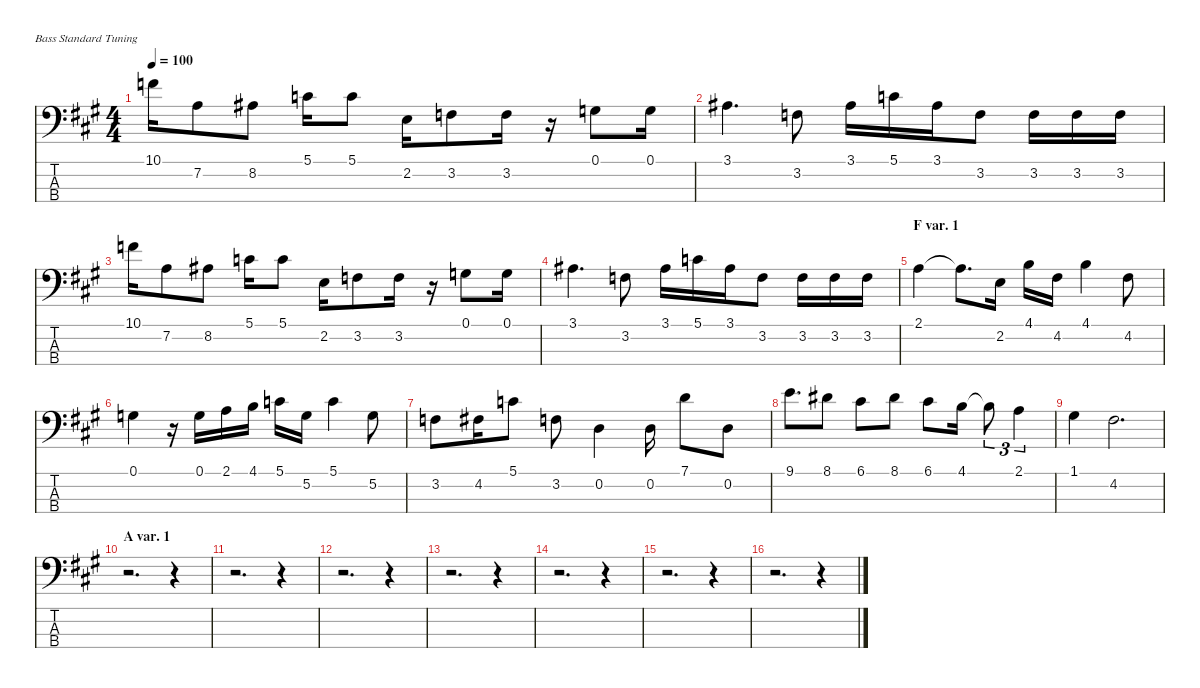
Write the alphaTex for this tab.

\defaultSystemsLayout 4
\hideDynamics
\bracketExtendMode nobrackets
\singleTrackTrackNamePolicy hidden
\multiTrackTrackNamePolicy hidden
\otherSystemsTrackNameOrientation horizontal
\track ("Bass" "ac.bs.") {instrument acousticbass}
\staff {score tabs}
\tuning (G2 D2 A1 E1)
\ts (4 4)
\tempo 100
\clef f4
\ks a
10.1{acc forcenatural}.16{dy f beam Down} 7.2{acc forcenatural}.8{beam Down} 8.2{acc #}.8{beam Down} 5.1{acc forcenatural}.16{beam Down} 5.1{acc forcenatural}.8{beam Down} 2.2{acc forcenatural}.16{beam Down} 3.2{acc forcenatural}.8{beam Down} 3.2{acc forcenatural}.16{beam Down} r.16{beam Down} 0.1{acc forcenatural}.8{beam Down} 0.1{acc forcenatural}.16{beam Down} |
3.1{acc #}.4{d beam Down} 3.2{acc forcenatural}.8{beam Down} 3.1{acc #}.16{beam Down} 5.1{acc forcenatural}.16{beam Down} 3.1{acc #}.16{beam Down} 3.2{acc forcenatural}.8{beam Down} 3.2{acc forcenatural}.16{beam Down} 3.2{acc forcenatural}.16{beam Down} 3.2{acc forcenatural}.16{beam Down} |
10.1{acc forcenatural}.16{beam Down} 7.2{acc forcenatural}.8{beam Down} 8.2{acc #}.8{beam Down} 5.1{acc forcenatural}.16{beam Down} 5.1{acc forcenatural}.8{beam Down} 2.2{acc forcenatural}.16{beam Down} 3.2{acc forcenatural}.8{beam Down} 3.2{acc forcenatural}.16{beam Down} r.16{beam Down} 0.1{acc forcenatural}.8{beam Down} 0.1{acc forcenatural}.16{beam Down} |
3.1{acc #}.4{d beam Down} 3.2{acc forcenatural}.8{beam Down} 3.1{acc #}.16{beam Down} 5.1{acc forcenatural}.16{beam Down} 3.1{acc #}.16{beam Down} 3.2{acc forcenatural}.8{beam Down} 3.2{acc forcenatural}.16{beam Down} 3.2{acc forcenatural}.16{beam Down} 3.2{acc forcenatural}.16{beam Down} |
\section ("" "F var. 1")
2.1{acc forcenatural}.4{beam Down} 2.1{t acc forcenatural}.8{d beam Down} 2.2{acc forcenatural}.16{beam Down} 4.1{acc forcenatural}.16{beam Down} 4.2{acc #}.16{beam Down} 4.1{acc forcenatural}.4{beam Down} 4.2{acc #}.8{beam Down} |
0.1{acc forcenatural}.4{beam Down} r.16{beam Down} 0.1{acc forcenatural}.16{beam Down} 2.1{acc forcenatural}.16{beam Down} 4.1{acc forcenatural}.16{beam Down} 5.1{acc forcenatural}.16{beam Down} 5.2{acc forcenatural}.16{beam Down} 5.1{acc forcenatural}.4{beam Down} 5.2{acc forcenatural}.8{beam Down} |
3.2{acc forcenatural}.8{beam Down} 4.2{acc #}.16{beam Down} 5.1{acc forcenatural}.8{beam Down} 3.2{acc forcenatural}.8{beam Down} 0.2{acc forcenatural}.4{beam Down} 0.2{acc forcenatural}.16{beam Down} 7.1{acc forcenatural}.8{beam Down} 0.2{acc forcenatural}.8{beam Down} |
9.1{acc forcenatural}.8{d beam Down} 8.1{acc #}.8{beam Down} 6.1{acc #}.8{beam Down} 8.1{acc #}.8{beam Down} 6.1{acc #}.8{beam Down} 4.1{acc forcenatural}.16{beam Down} 4.1{t acc forcenatural}.8{tu (3 2) beam Down} 2.1{acc forcenatural}.4{tu (3 2) beam Down} |
1.1{acc #}.4{beam Down} 4.2{acc #}.2{d beam Down} |
\section ("" "A var. 1")
r.2{d beam Down} r.4{beam Down} |
r.2{d beam Down} r.4{beam Down} |
r.2{d beam Down} r.4{beam Down} |
r.2{d beam Down} r.4{beam Down} |
r.2{d beam Down} r.4{beam Down} |
r.2{d beam Down} r.4{beam Down} |
r.2{d beam Down} r.4{beam Down}
